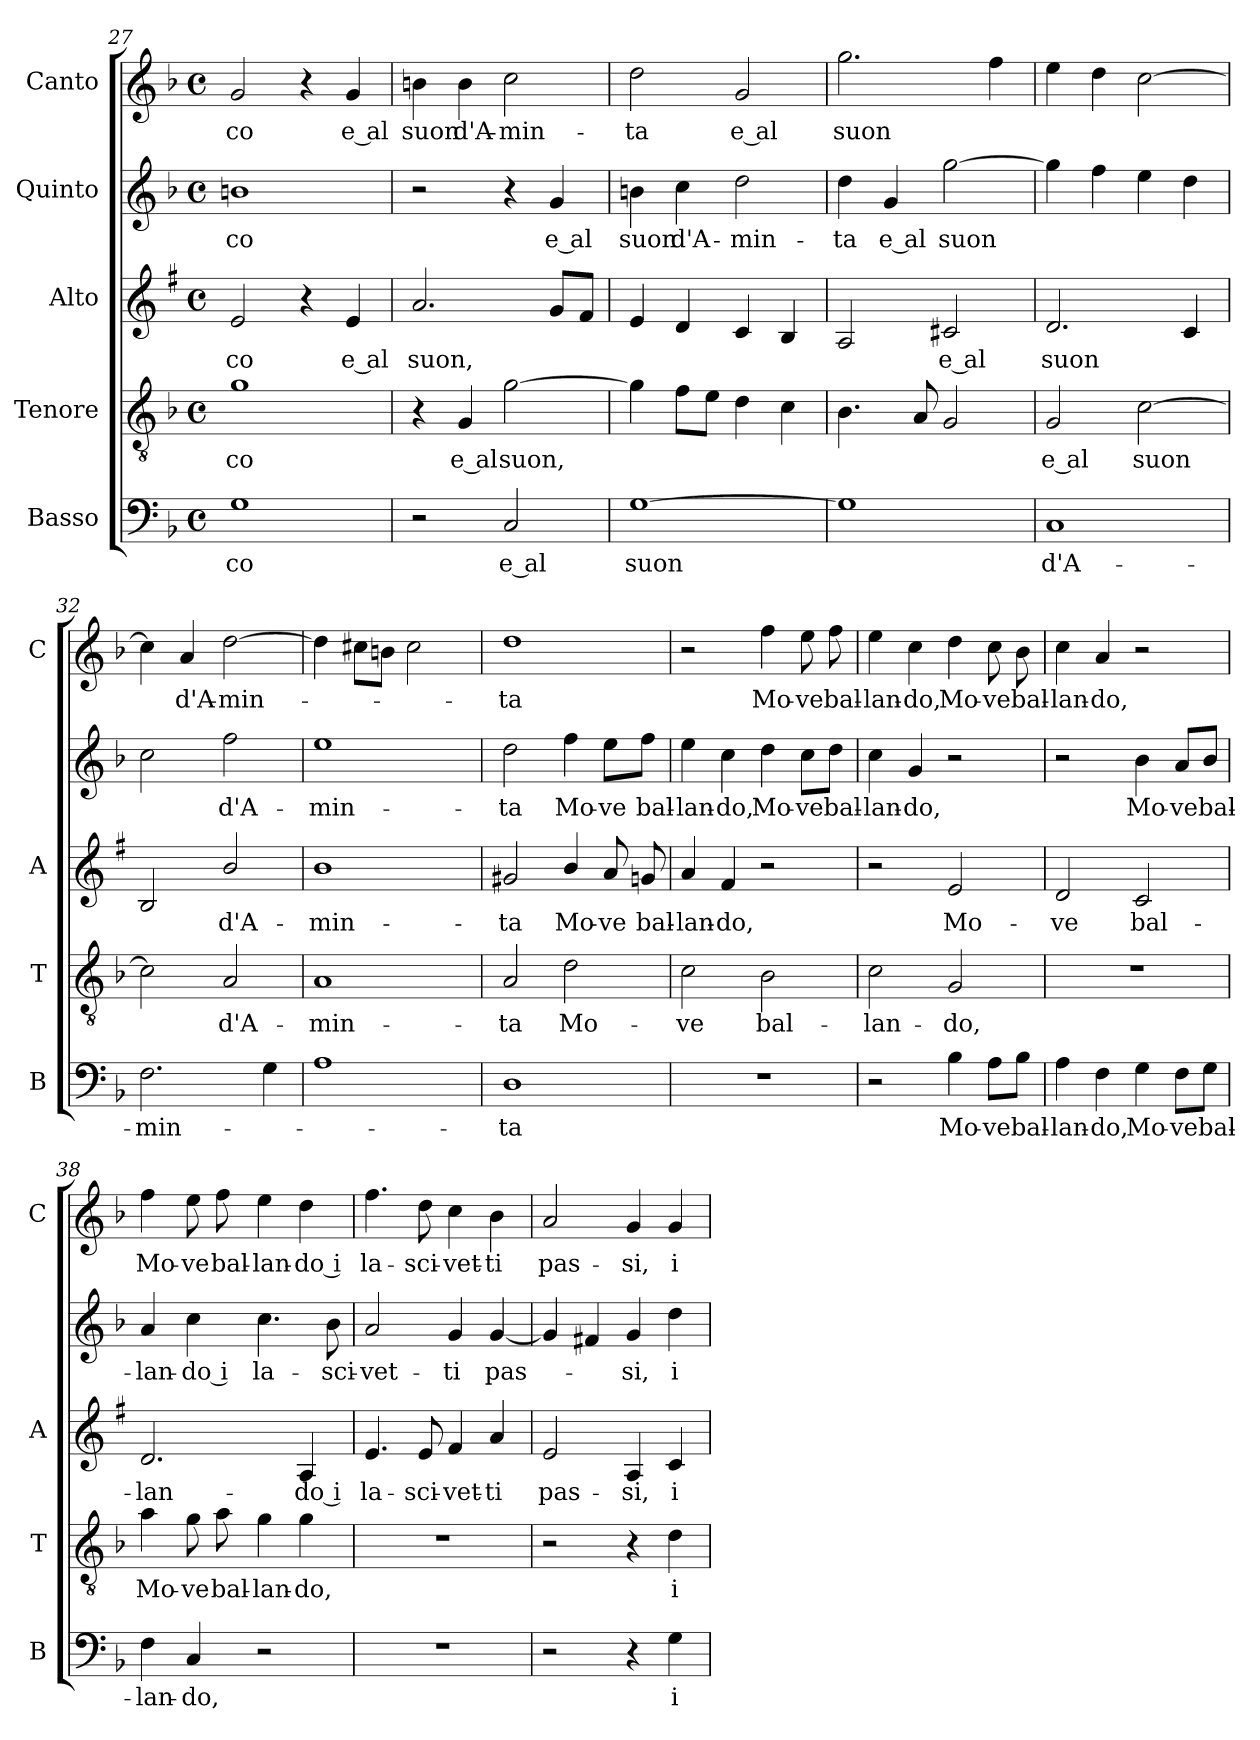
**kern	**text	**kern	**text	**kern	**text	**kern	**text	**kern	**text
*part5	*part5	*part4	*part4	*part3	*part3	*part2	*part2	*part1	*part1
*staff5	*staff5	*staff4	*staff4	*staff3	*staff3	*staff2	*staff2	*staff1	*staff1
*I"Basso	*	*I"Tenore	*	*I"Alto	*	*I"Quinto	*	*I"Canto	*
*I'B	*	*I'T	*	*I'A	*	*	*	*I'C	*
*clefF4	*	*clefGv2	*	*clefG2	*	*clefG2	*	*clefG2	*
*	*	*	*	*ITrd1c2	*	*	*	*	*
*k[b-]	*	*k[b-]	*	*k[b-]	*	*k[b-]	*	*k[b-]	*
*F:	*	*F:	*	*F:	*	*F:	*	*F:	*
*M4/4	*	*M4/4	*	*M4/4	*	*M4/4	*	*M4/4	*
*met(c)	*	*met(c)	*	*met(c)	*	*met(c)	*	*met(c)	*
=27	=27	=27	=27	=27	=27	=27	=27	=27	=27
!	!LO:LY:b	!	!LO:LY:b	!	!LO:LY:b	!	!LO:LY:b	!	!LO:LY:b
1G	-co	1g	-co	2d/	-co	1bn	-co	2g/	-co
.	.	.	.	4r	.	.	.	4r	.
!	!	!	!	!	!LO:LY:b	!	!	!	!LO:LY:b
.	.	.	.	4d/	e al	.	.	4g/	e al
=28	=28	=28	=28	=28	=28	=28	=28	=28	=28
!	!	!	!	!	!LO:LY:b	!	!	!	!LO:LY:b
2r	.	4r	.	2.g/	suon,	2r	.	4bn\	suon
!	!	!	!LO:LY:b	!	!	!	!	!	!LO:LY:b
.	.	4G/	e al	.	.	.	.	4b\	d'A-
!	!LO:LY:b	!	!LO:LY:b	!	!	!	!	!	!LO:LY:b
2C/	e al	[2g\	suon,	.	.	4r	.	2cc\	-min-
!	!	!	!	!	!	!	!LO:LY:b	!	!
.	.	.	.	8f/L	.	4g/	e al	.	.
.	.	.	.	8e/J	.	.	.	.	.
=29	=29	=29	=29	=29	=29	=29	=29	=29	=29
!	!LO:LY:b	!	!	!	!	!	!LO:LY:b	!	!LO:LY:b
[1G	suon	4g\]	.	4d/	.	4bn\	suon	2dd\	-ta
!	!	!	!	!	!	!	!LO:LY:b	!	!
.	.	8f\L	.	4c/	.	4cc\	d'A-	.	.
.	.	8e\J	.	.	.	.	.	.	.
!	!	!	!	!	!	!	!LO:LY:b	!	!LO:LY:b
.	.	4d\	.	4B-/	.	2dd\	-min-	2g/	e al
.	.	4c\	.	4A/	.	.	.	.	.
!!LO:LB:g=z
=30	=30	=30	=30	=30	=30	=30	=30	=30	=30
!	!	!	!	!	!	!	!LO:LY:b	!	!LO:LY:b
1G]	.	4.B-\	.	2G/	.	4dd\	-ta	2.gg\	suon
!	!	!	!	!	!	!	!LO:LY:b	!	!
.	.	.	.	.	.	4g/	e al	.	.
.	.	8A/	.	.	.	.	.	.	.
!	!	!	!	!	!LO:LY:b	!	!LO:LY:b	!	!
.	.	2G/	.	2Bn/	e al	[2gg\	suon	.	.
.	.	.	.	.	.	.	.	4ff\	.
=31	=31	=31	=31	=31	=31	=31	=31	=31	=31
!	!LO:LY:b	!	!LO:LY:b	!	!LO:LY:b	!	!	!	!
1C	d'A-	2G/	e al	2.c/	suon	4gg\]	.	4ee\	.
.	.	.	.	.	.	4ff\	.	4dd\	.
!	!	!	!LO:LY:b	!	!	!	!	!	!
.	.	[2c\	suon	.	.	4ee\	.	[2cc\	.
.	.	.	.	4B-/	.	4dd\	.	.	.
=32	=32	=32	=32	=32	=32	=32	=32	=32	=32
!	!LO:LY:b	!	!	!	!	!	!	!	!
2.F\	-min-	2c\]	.	2A/	.	2cc\	.	4cc\]	.
!	!	!	!	!	!	!	!	!	!LO:LY:b
.	.	.	.	.	.	.	.	4a/	d'A-
!	!	!	!LO:LY:b	!	!LO:LY:b	!	!LO:LY:b	!	!LO:LY:b
.	.	2A/	d'A-	2a/	d'A-	2ff\	d'A-	[2dd\	-min-
4G\	.	.	.	.	.	.	.	.	.
=33	=33	=33	=33	=33	=33	=33	=33	=33	=33
!	!	!	!LO:LY:b	!	!LO:LY:b	!	!LO:LY:b	!	!
1A	.	1A	-min-	1a	-min-	1ee	-min-	4dd\]	.
.	.	.	.	.	.	.	.	8cc#X\L	.
.	.	.	.	.	.	.	.	8bn\J	.
.	.	.	.	.	.	.	.	2cc#\	.
=34	=34	=34	=34	=34	=34	=34	=34	=34	=34
!	!LO:LY:b	!	!LO:LY:b	!	!LO:LY:b	!	!LO:LY:b	!	!LO:LY:b
1D	-ta	2A/	-ta	2f#X/	-ta	2dd\	-ta	1dd	-ta
!	!	!	!LO:LY:b	!	!LO:LY:b	!	!LO:LY:b	!	!
.	.	2d\	Mo-	4a/	Mo-	4ff\	Mo-	.	.
!	!	!	!	!	!LO:LY:b	!	!LO:LY:b	!	!
.	.	.	.	8g/	-ve	8ee\L	-ve	.	.
!	!	!	!	!	!LO:LY:b	!	!LO:LY:b	!	!
.	.	.	.	8fn/	bal-	8ff\J	bal-	.	.
=35	=35	=35	=35	=35	=35	=35	=35	=35	=35
!	!	!	!LO:LY:b	!	!LO:LY:b	!	!LO:LY:b	!	!
1r	.	2c\	-ve	4g/	-lan-	4ee\	-lan-	2r	.
!	!	!	!	!	!LO:LY:b	!	!LO:LY:b	!	!
.	.	.	.	4e/	-do,	4cc\	-do,	.	.
!	!	!	!LO:LY:b	!	!	!	!LO:LY:b	!	!LO:LY:b
.	.	2B-\	bal-	2r	.	4dd\	Mo-	4ff\	Mo-
!	!	!	!	!	!	!	!LO:LY:b	!	!LO:LY:b
.	.	.	.	.	.	8cc\L	-ve	8ee\	-ve
!	!	!	!	!	!	!	!LO:LY:b	!	!LO:LY:b
.	.	.	.	.	.	8dd\J	bal-	8ff\	bal-
!!LO:LB:g=z
=36	=36	=36	=36	=36	=36	=36	=36	=36	=36
!	!	!	!LO:LY:b	!	!	!	!LO:LY:b	!	!LO:LY:b
2r	.	2c\	-lan-	2r	.	4cc\	-lan-	4ee\	-lan-
!	!	!	!	!	!	!	!LO:LY:b	!	!LO:LY:b
.	.	.	.	.	.	4g/	-do,	4cc\	-do,
!	!LO:LY:b	!	!LO:LY:b	!	!LO:LY:b	!	!	!	!LO:LY:b
4B-\	Mo-	2G/	-do,	2d/	Mo-	2r	.	4dd\	Mo-
!	!LO:LY:b	!	!	!	!	!	!	!	!LO:LY:b
8A\L	-ve	.	.	.	.	.	.	8cc\	-ve
!	!LO:LY:b	!	!	!	!	!	!	!	!LO:LY:b
8B-\J	bal-	.	.	.	.	.	.	8b-\	bal-
=37	=37	=37	=37	=37	=37	=37	=37	=37	=37
!	!LO:LY:b	!	!	!	!LO:LY:b	!	!	!	!LO:LY:b
4A\	-lan-	1r	.	2c/	-ve	2r	.	4cc\	-lan-
!	!LO:LY:b	!	!	!	!	!	!	!	!LO:LY:b
4F\	-do,	.	.	.	.	.	.	4a/	-do,
!	!LO:LY:b	!	!	!	!LO:LY:b	!	!LO:LY:b	!	!
4G\	Mo-	.	.	2B-/	bal-	4b-\	Mo-	2r	.
!	!LO:LY:b	!	!	!	!	!	!LO:LY:b	!	!
8F\L	-ve	.	.	.	.	8a/L	-ve	.	.
!	!LO:LY:b	!	!	!	!	!	!LO:LY:b	!	!
8G\J	bal-	.	.	.	.	8b-/J	bal-	.	.
=38	=38	=38	=38	=38	=38	=38	=38	=38	=38
!	!LO:LY:b	!	!LO:LY:b	!	!LO:LY:b	!	!LO:LY:b	!	!LO:LY:b
4F\	-lan-	4a\	Mo-	2.c/	-lan-	4a/	-lan-	4ff\	Mo-
!	!LO:LY:b	!	!LO:LY:b	!	!	!	!LO:LY:b	!	!LO:LY:b
4C/	-do,	8g\	-ve	.	.	4cc\	-do i	8ee\	-ve
!	!	!	!LO:LY:b	!	!	!	!	!	!LO:LY:b
.	.	8a\	bal-	.	.	.	.	8ff\	bal-
!	!	!	!LO:LY:b	!	!	!	!LO:LY:b	!	!LO:LY:b
2r	.	4g\	-lan-	.	.	4.cc\	la-	4ee\	-lan-
!	!	!	!LO:LY:b	!	!LO:LY:b	!	!	!	!LO:LY:b
.	.	4g\	-do,	4G/	-do i	.	.	4dd\	-do i
!	!	!	!	!	!	!	!LO:LY:b	!	!
.	.	.	.	.	.	8b-\	-sci-	.	.
=39	=39	=39	=39	=39	=39	=39	=39	=39	=39
!	!	!	!	!	!LO:LY:b	!	!LO:LY:b	!	!LO:LY:b
1r	.	1r	.	4.d/	la-	2a/	-vet-	4.ff\	la-
!	!	!	!	!	!LO:LY:b	!	!	!	!LO:LY:b
.	.	.	.	8d/	-sci-	.	.	8dd\	-sci-
!	!	!	!	!	!LO:LY:b	!	!LO:LY:b	!	!LO:LY:b
.	.	.	.	4e/	-vet-	4g/	-ti	4cc\	-vet-
!	!	!	!	!	!LO:LY:b	!	!LO:LY:b	!	!LO:LY:b
.	.	.	.	4g/	-ti	[4g/	pas-	4b-\	-ti
=40	=40	=40	=40	=40	=40	=40	=40	=40	=40
!	!	!	!	!	!LO:LY:b	!	!	!	!LO:LY:b
2r	.	2r	.	2d/	pas-	4g/]	.	2a/	pas-
.	.	.	.	.	.	4f#X/	.	.	.
!	!	!	!	!	!LO:LY:b	!	!LO:LY:b	!	!LO:LY:b
4r	.	4r	.	4G/	-si,	4g/	-si,	4g/	-si,
!	!LO:LY:b	!	!LO:LY:b	!	!LO:LY:b	!	!LO:LY:b	!	!LO:LY:b
4G\	i	4d\	i	4B-/	i	4dd\	i	4g/	i
=	=	=	=	=	=	=	=	=	=
*-	*-	*-	*-	*-	*-	*-	*-	*-	*-
